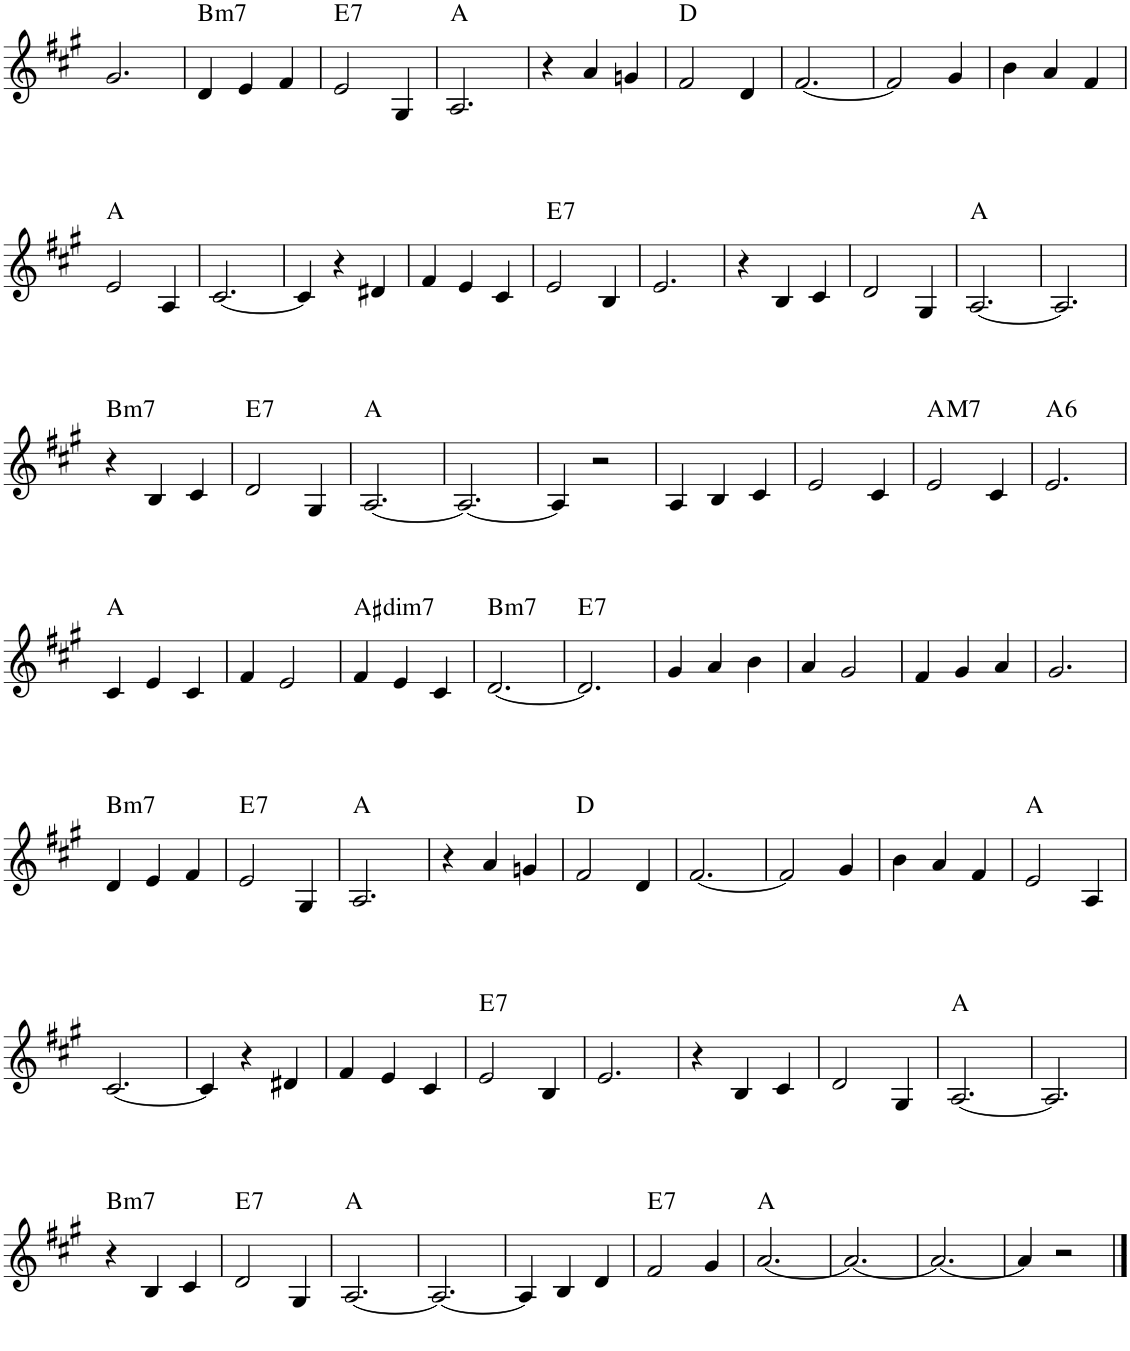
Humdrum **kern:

**kern	**harte
*part1	*part1
*staff1	*
*I"Piano	*
*I'Pno.	*
!!LO:PB:g=z
*clefG2	*
*k[f#c#g#]	*
*M3/4	*
=56	=56
2.g#/	.
=57	=57
!	!LO:H:kt=m7
4d/	B:min7
4e/	.
4f#/	.
=58	=58
!	!LO:H:kt=7
2e/	E:7
4G#/	.
=59	=59
2.A/	A:maj
=60	=60
4r	.
4a/	.
4gn/	.
=61	=61
2f#/	D:maj
4d/	.
=62	=62
[2.f#/	.
=63	=63
2f#/]	.
4g#/	.
=64	=64
4b\	.
4a/	.
4f#/	.
!!LO:LB:g=z
=65	=65
2e/	A:maj
4A/	.
=66	=66
[2.c#/	.
=67	=67
4c#/]	.
4r	.
4d#X/	.
=68	=68
4f#/	.
4e/	.
4c#/	.
=69	=69
!	!LO:H:kt=7
2e/	E:7
4B/	.
=70	=70
2.e/	.
=71	=71
4r	.
4B/	.
4c#/	.
=72	=72
2d/	.
4G#/	.
=73	=73
[2.A/	A:maj
=74	=74
2.A/]	.
!!LO:LB:g=z
=75	=75
!	!LO:H:kt=m7
4r	B:min7
4B/	.
4c#/	.
=76	=76
!	!LO:H:kt=7
2d/	E:7
4G#/	.
=77	=77
[2.A/	A:maj
=78	=78
2.A/_	.
=79	=79
4A/]	.
2r	.
=80	=80
4A/	.
4B/	.
4c#/	.
=81	=81
2e/	.
4c#/	.
=82	=82
!	!LO:H:kt=M7
2e/	A:maj7
4c#/	.
=83	=83
!	!LO:H:kt=6
2.e/	A:maj6
!!LO:LB:g=z
=84	=84
4c#/	A:maj
4e/	.
4c#/	.
=85	=85
4f#/	.
2e/	.
=86	=86
!	!LO:H:kt=dim7
4f#/	A#:dim7
4e/	.
4c#/	.
=87	=87
!	!LO:H:kt=m7
[2.d/	B:min7
=88	=88
!	!LO:H:kt=7
2.d/]	E:7
=89	=89
4g#/	.
4a/	.
4b\	.
=90	=90
4a/	.
2g#/	.
=91	=91
4f#/	.
4g#/	.
4a/	.
=92	=92
2.g#/	.
!!LO:LB:g=z
=93	=93
!	!LO:H:kt=m7
4d/	B:min7
4e/	.
4f#/	.
=94	=94
!	!LO:H:kt=7
2e/	E:7
4G#/	.
=95	=95
2.A/	A:maj
=96	=96
4r	.
4a/	.
4gn/	.
=97	=97
2f#/	D:maj
4d/	.
=98	=98
[2.f#/	.
=99	=99
2f#/]	.
4g#/	.
=100	=100
4b\	.
4a/	.
4f#/	.
=101	=101
2e/	A:maj
4A/	.
!!LO:LB:g=z
=102	=102
[2.c#/	.
=103	=103
4c#/]	.
4r	.
4d#X/	.
=104	=104
4f#/	.
4e/	.
4c#/	.
=105	=105
!	!LO:H:kt=7
2e/	E:7
4B/	.
=106	=106
2.e/	.
=107	=107
4r	.
4B/	.
4c#/	.
=108	=108
2d/	.
4G#/	.
=109	=109
[2.A/	A:maj
=110	=110
2.A/]	.
!!LO:LB:g=z
=111	=111
!	!LO:H:kt=m7
4r	B:min7
4B/	.
4c#/	.
=112	=112
!	!LO:H:kt=7
2d/	E:7
4G#/	.
=113	=113
[2.A/	A:maj
=114	=114
2.A/_	.
=115	=115
4A/]	.
4B/	.
4d/	.
=116	=116
!	!LO:H:kt=7
2f#/	E:7
4g#/	.
=117	=117
[2.a/	A:maj
=118	=118
2.a/_	.
=119	=119
2.a/_	.
=120	=120
4a/]	.
2r	.
==	==
*-	*-
